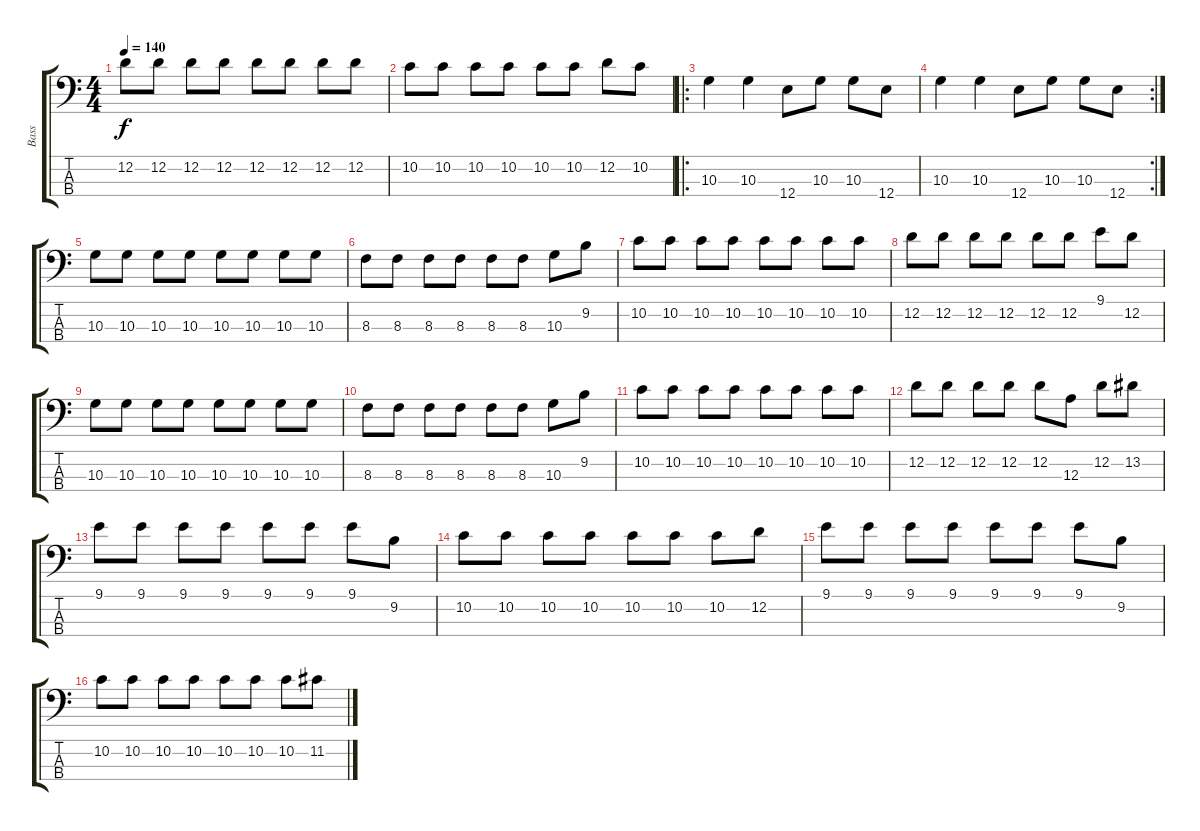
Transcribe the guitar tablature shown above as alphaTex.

\track ("Bass" "Bass") {instrument electricbasspick}
\staff {score tabs}
\tuning (G2 D2 A1 E1) {hide}
\ts (4 4)
\tempo 140
\clef f4
\ks c
12.2.8{dy f} 12.2.8 12.2.8 12.2.8 12.2.8 12.2.8 12.2.8 12.2.8 |
10.2.8 10.2.8 10.2.8 10.2.8 10.2.8 10.2.8 12.2.8 10.2.8 |
\ro
10.3.4 10.3.4 12.4.8 10.3.8 10.3.8 12.4.8 |
\rc 2
10.3.4 10.3.4 12.4.8 10.3.8 10.3.8 12.4.8 |
10.3.8 10.3.8 10.3.8 10.3.8 10.3.8 10.3.8 10.3.8 10.3.8 |
8.3.8 8.3.8 8.3.8 8.3.8 8.3.8 8.3.8 10.3.8 9.2.8 |
10.2.8 10.2.8 10.2.8 10.2.8 10.2.8 10.2.8 10.2.8 10.2.8 |
12.2.8 12.2.8 12.2.8 12.2.8 12.2.8 12.2.8 9.1.8 12.2.8 |
10.3.8 10.3.8 10.3.8 10.3.8 10.3.8 10.3.8 10.3.8 10.3.8 |
8.3.8 8.3.8 8.3.8 8.3.8 8.3.8 8.3.8 10.3.8 9.2.8 |
10.2.8 10.2.8 10.2.8 10.2.8 10.2.8 10.2.8 10.2.8 10.2.8 |
12.2.8 12.2.8 12.2.8 12.2.8 12.2.8 12.3.8 12.2.8 13.2.8 |
9.1.8 9.1.8 9.1.8 9.1.8 9.1.8 9.1.8 9.1.8 9.2.8 |
10.2.8 10.2.8 10.2.8 10.2.8 10.2.8 10.2.8 10.2.8 12.2.8 |
9.1.8 9.1.8 9.1.8 9.1.8 9.1.8 9.1.8 9.1.8 9.2.8 |
10.2.8 10.2.8 10.2.8 10.2.8 10.2.8 10.2.8 10.2.8 11.2.8
